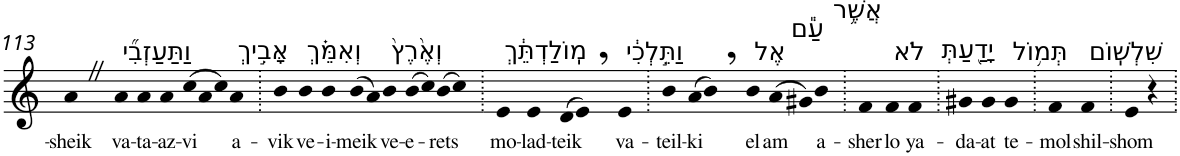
**kern	**text
*part1	*part1
*staff1	*staff1
*I"Piano	*
*I'Pno	*
!!LO:PB:g=z
*clefG2	*
*k[]	*
=113	=113
!	!LO:LY:b
4aZ	-sheik
!LO:TX:a:t=וַתַּעַזְבִ֞י	!
!	!LO:LY:b
4a	va-
!	!LO:LY:b
4a	-ta-
!	!LO:LY:b
4a	-az-
*Xtuplet	*
!	!LO:LY:b
(>12cc	-vi
12a	.
12cc)	.
!LO:TX:a:t=אָּבִ֣יךְ	!
!	!LO:LY:b
4a	a-
=114.	=114.
!	!LO:LY:b
4b	-vik
!LO:TX:a:t=וְאִמֵּ֗ךְ	!
!	!LO:LY:b
4b	ve-
!	!LO:LY:b
4b	-i-
!	!LO:LY:b
(>8b	-meik
8a)	.
!LO:TX:a:t=וְאֶ֙רֶץ֙	!
!	!LO:LY:b
4b	ve-
!	!LO:LY:b
(>8b	-e-
8cc)	.
!	!LO:LY:b
(>8b	-rets
8cc)	.
=115.	=115.
!LO:TX:a:t=מֽוֹלַדְתֵּ֔ךְ	!
!	!LO:LY:b
4e	mo-
!	!LO:LY:b
4e	-lad-
!	!LO:LY:b
(>8d	-teik
8e,)	.
!LO:TX:a:t=וַתֵּ֣לְכִ֔י	!
!	!LO:LY:b
4e	va-
=116.	=116.
!	!LO:LY:b
4b	-teil-
!	!LO:LY:b
(>8a	-ki
8b,)	.
!LO:TX:a:t=אֶל	!
!	!LO:LY:b
4b	el
!LO:TX:a:t=עַ֕ם	!
!	!LO:LY:b
(>8a	am
8g#X)	.
!LO:TX:a:t=אֲשֶׁ֥ר	!
!	!LO:LY:b
4b	a-
=117.	=117.
!	!LO:LY:b
4f	-sher
!LO:TX:a:t=לֹא	!
!	!LO:LY:b
4f	lo
!LO:TX:a:t=יָדַ֖עַתְּ	!
!	!LO:LY:b
4f	ya-
=118.	=118.
!	!LO:LY:b
4g#X	-da-
!	!LO:LY:b
4g#	-at
!LO:TX:a:t=תְּמ֥וֹל	!
!	!LO:LY:b
4g#	te-
=119.	=119.
!	!LO:LY:b
4f	-mol
!LO:TX:a:t=שִׁלְשֽׁוֹם	!
!	!LO:LY:b
4f	shil-
=120.	=120.
!	!LO:LY:b
4e	-shom
4r	.
=.	=.
*-	*-
